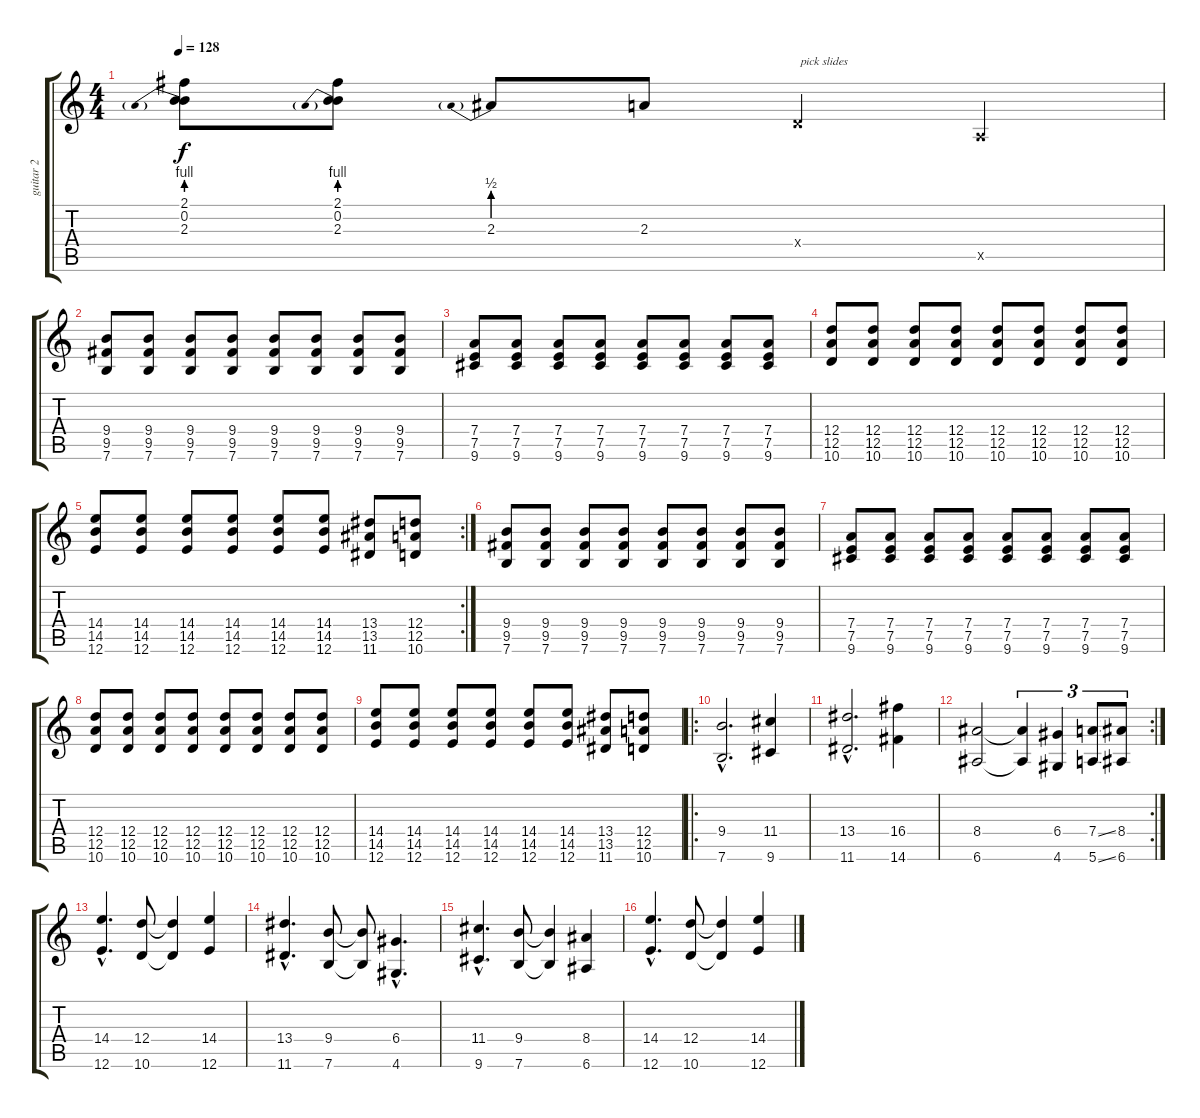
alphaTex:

\track ("guitar 2" "guitar 2") {instrument overdrivenguitar}
\staff {score tabs}
\tuning (E4 B3 G3 D3 A2 E2) {hide}
\ts (4 4)
\tempo 128
\clef g2
\ks c
(2.1 0.2 2.3{be (prebend 0 4 60 4)}).8{dy f} (2.1 0.2 2.3{be (prebend 0 4 60 4)}).8 2.3{be (prebend 0 2 60 2)}.8 2.3.8 0.4{x}.4{txt " pick slides"} 0.5{x}.4 |
(9.4 9.5 7.6).8 (9.4 9.5 7.6).8 (9.4 9.5 7.6).8 (9.4 9.5 7.6).8 (9.4 9.5 7.6).8 (9.4 9.5 7.6).8 (9.4 9.5 7.6).8 (9.4 9.5 7.6).8 |
(7.4 7.5 9.6).8 (7.4 7.5 9.6).8 (7.4 7.5 9.6).8 (7.4 7.5 9.6).8 (7.4 7.5 9.6).8 (7.4 7.5 9.6).8 (7.4 7.5 9.6).8 (7.4 7.5 9.6).8 |
(12.4 12.5 10.6).8 (12.4 12.5 10.6).8 (12.4 12.5 10.6).8 (12.4 12.5 10.6).8 (12.4 12.5 10.6).8 (12.4 12.5 10.6).8 (12.4 12.5 10.6).8 (12.4 12.5 10.6).8 |
\rc 2
(14.4 14.5 12.6).8 (14.4 14.5 12.6).8 (14.4 14.5 12.6).8 (14.4 14.5 12.6).8 (14.4 14.5 12.6).8 (14.4 14.5 12.6).8 (13.4 13.5 11.6).8 (12.4 12.5 10.6).8 |
(9.4 9.5 7.6).8 (9.4 9.5 7.6).8 (9.4 9.5 7.6).8 (9.4 9.5 7.6).8 (9.4 9.5 7.6).8 (9.4 9.5 7.6).8 (9.4 9.5 7.6).8 (9.4 9.5 7.6).8 |
(7.4 7.5 9.6).8 (7.4 7.5 9.6).8 (7.4 7.5 9.6).8 (7.4 7.5 9.6).8 (7.4 7.5 9.6).8 (7.4 7.5 9.6).8 (7.4 7.5 9.6).8 (7.4 7.5 9.6).8 |
(12.4 12.5 10.6).8 (12.4 12.5 10.6).8 (12.4 12.5 10.6).8 (12.4 12.5 10.6).8 (12.4 12.5 10.6).8 (12.4 12.5 10.6).8 (12.4 12.5 10.6).8 (12.4 12.5 10.6).8 |
(14.4 14.5 12.6).8 (14.4 14.5 12.6).8 (14.4 14.5 12.6).8 (14.4 14.5 12.6).8 (14.4 14.5 12.6).8 (14.4 14.5 12.6).8 (13.4 13.5 11.6).8 (12.4 12.5 10.6).8 |
\ro
(9.4{hac} 7.6{hac}).2{d} (11.4 9.6).4 |
(13.4{hac} 11.6{hac}).2{d} (16.4 14.6).4 |
\rc 2
(8.4 6.6).2 (8.4{t} 6.6{t}).4{tu (3 2)} (6.4 4.6).4{tu (3 2)} (7.4{ss} 5.6{ss}).8{tu (3 2)} (8.4 6.6).8{tu (3 2)} |
(14.4{hac} 12.6{hac}).4{d} (12.4 10.6).8 (12.4{t} 10.6{t}).4 (14.4 12.6).4 |
(13.4{hac} 11.6{hac}).4{d} (9.4 7.6).8 (9.4{t} 7.6{t}).8 (6.4{hac} 4.6{hac}).4{d} |
(11.4{hac} 9.6{hac}).4{d} (9.4 7.6).8 (9.4{t} 7.6{t}).4 (8.4 6.6).4 |
(14.4{hac} 12.6{hac}).4{d} (12.4 10.6).8 (12.4{t} 10.6{t}).4 (14.4 12.6).4
